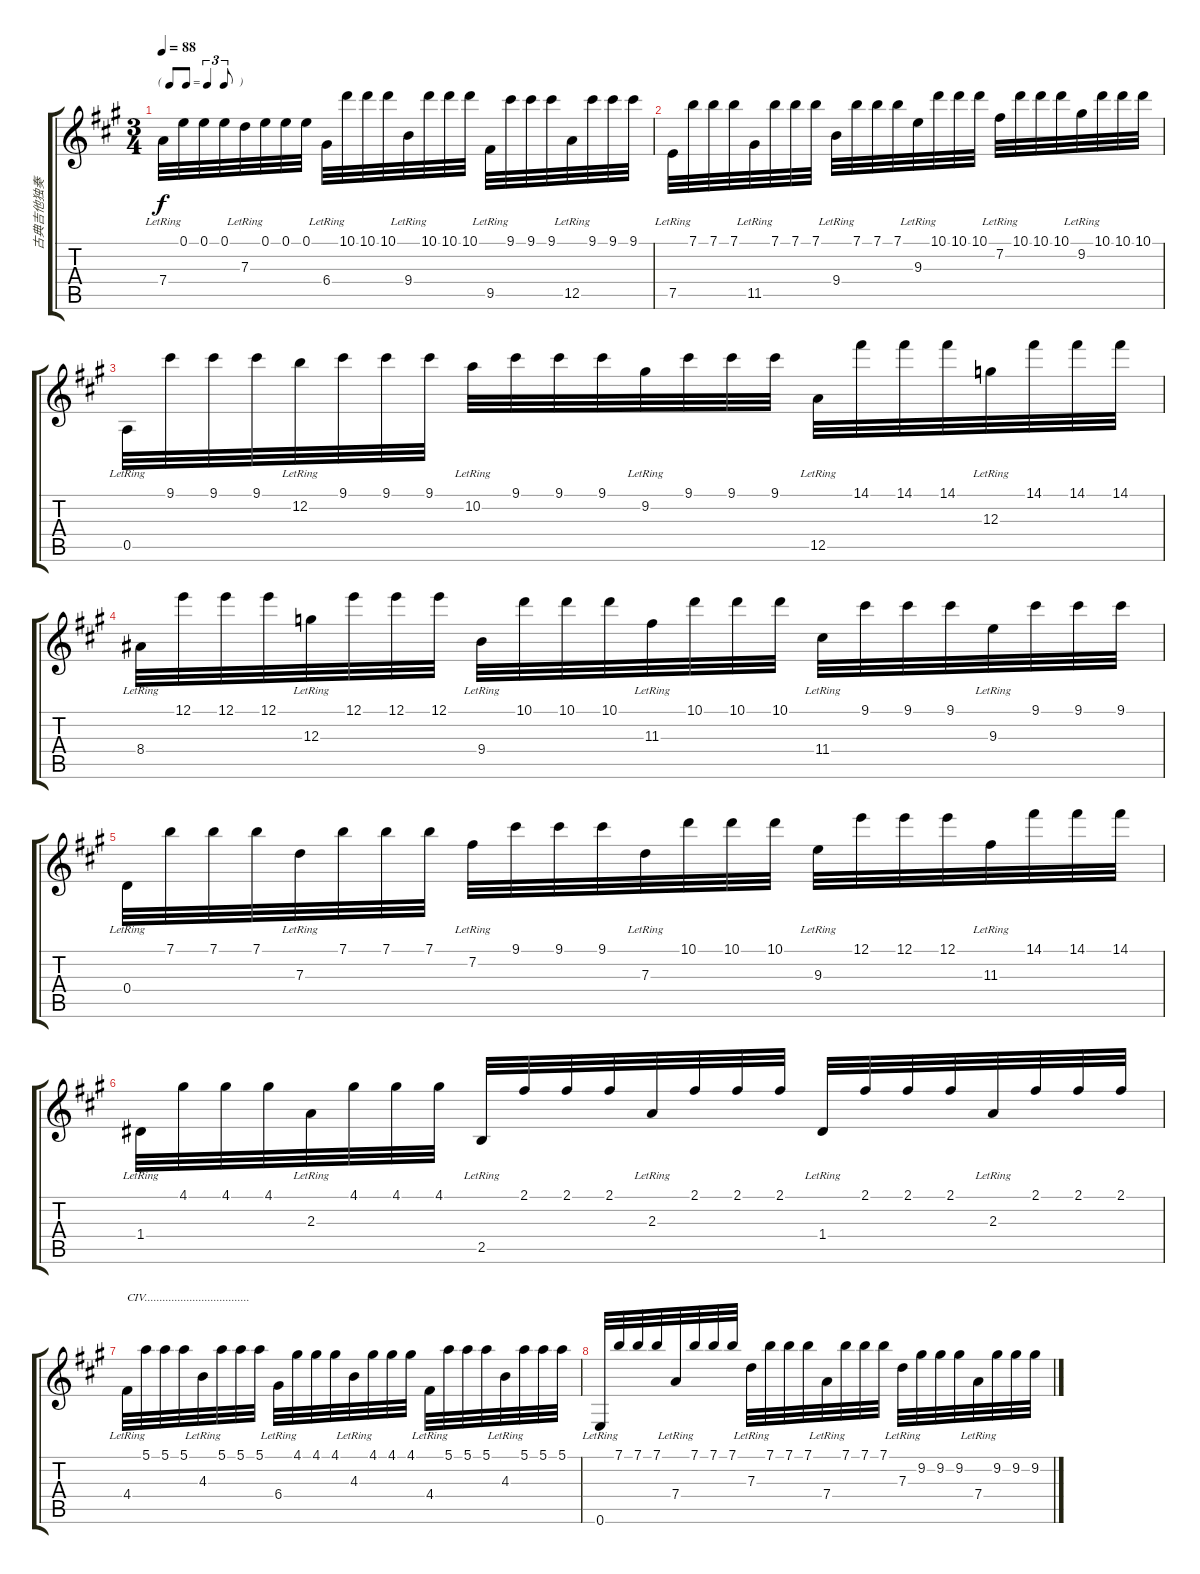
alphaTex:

\track ("古典吉他独奏" "古典吉他独奏") {instrument acousticguitarnylon}
\staff {score tabs}
\tuning (E4 B3 G3 D3 A2 E2) {hide}
\ts (3 4)
\tf triplet8th
\tempo 88
\clef g2
\ks a
7.4{lr}.32{dy f} 0.1.32 0.1.32 0.1.32 7.3{lr}.32 0.1.32 0.1.32 0.1.32 6.4{lr}.32 10.1.32 10.1.32 10.1.32 9.4{lr}.32 10.1.32 10.1.32 10.1.32 9.5{lr}.32 9.1.32 9.1.32 9.1.32 12.5{lr}.32 9.1.32 9.1.32 9.1.32 |
7.5{lr}.32 7.1.32 7.1.32 7.1.32 11.5{lr}.32 7.1.32 7.1.32 7.1.32 9.4{lr}.32 7.1.32 7.1.32 7.1.32 9.3{lr}.32 10.1.32 10.1.32 10.1.32 7.2{lr}.32 10.1.32 10.1.32 10.1.32 9.2{lr}.32 10.1.32 10.1.32 10.1.32 |
0.5{lr}.32 9.1.32 9.1.32 9.1.32 12.2{lr}.32 9.1.32 9.1.32 9.1.32 10.2{lr}.32 9.1.32 9.1.32 9.1.32 9.2{lr}.32 9.1.32 9.1.32 9.1.32 12.5{lr}.32 14.1.32 14.1.32 14.1.32 12.3{lr}.32 14.1.32 14.1.32 14.1.32 |
8.4{lr}.32 12.1.32 12.1.32 12.1.32 12.3{lr}.32 12.1.32 12.1.32 12.1.32 9.4{lr}.32 10.1.32 10.1.32 10.1.32 11.3{lr}.32 10.1.32 10.1.32 10.1.32 11.4{lr}.32 9.1.32 9.1.32 9.1.32 9.3{lr}.32 9.1.32 9.1.32 9.1.32 |
0.4{lr}.32 7.1.32 7.1.32 7.1.32 7.3{lr}.32 7.1.32 7.1.32 7.1.32 7.2{lr}.32 9.1.32 9.1.32 9.1.32 7.3{lr}.32 10.1.32 10.1.32 10.1.32 9.3{lr}.32 12.1.32 12.1.32 12.1.32 11.3{lr}.32 14.1.32 14.1.32 14.1.32 |
1.4{lr}.32 4.1.32 4.1.32 4.1.32 2.3{lr}.32 4.1.32 4.1.32 4.1.32 2.5{lr}.32 2.1.32 2.1.32 2.1.32 2.3{lr}.32 2.1.32 2.1.32 2.1.32 1.4{lr}.32 2.1.32 2.1.32 2.1.32 2.3{lr}.32 2.1.32 2.1.32 2.1.32 |
4.4{lr}.32{txt "CIV..................................."} 5.1.32 5.1.32 5.1.32 4.3{lr}.32 5.1.32 5.1.32 5.1.32 6.4{lr}.32 4.1.32 4.1.32 4.1.32 4.3{lr}.32 4.1.32 4.1.32 4.1.32 4.4{lr}.32 5.1.32 5.1.32 5.1.32 4.3{lr}.32 5.1.32 5.1.32 5.1.32 |
0.6{lr}.32 7.1.32 7.1.32 7.1.32 7.4{lr}.32 7.1.32 7.1.32 7.1.32 7.3{lr}.32 7.1.32 7.1.32 7.1.32 7.4{lr}.32 7.1.32 7.1.32 7.1.32 7.3{lr}.32 9.2.32 9.2.32 9.2.32 7.4{lr}.32 9.2.32 9.2.32 9.2.32
